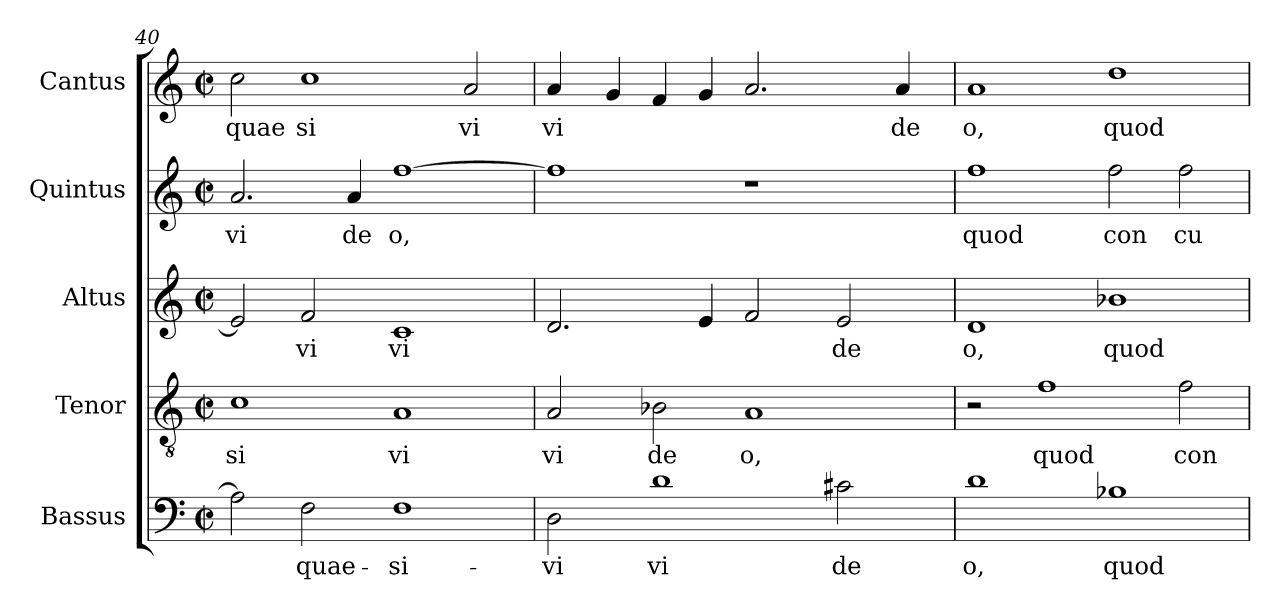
**kern	**text	**kern	**text	**kern	**text	**kern	**text	**kern	**text
*part5	*part5	*part4	*part4	*part3	*part3	*part2	*part2	*part1	*part1
*staff5	*staff5	*staff4	*staff4	*staff3	*staff3	*staff2	*staff2	*staff1	*staff1
*I"Bassus	*	*I"Tenor	*	*I"Altus	*	*I"Quintus	*	*I"Cantus	*
*clefF4	*	*clefGv2	*	*clefG2	*	*clefG2	*	*clefG2	*
*M2/2	*	*M2/2	*	*M2/2	*	*M2/2	*	*M2/2	*
*met(c|)	*	*met(c|)	*	*met(c|)	*	*met(c|)	*	*met(c|)	*
=40	=40	=40	=40	=40	=40	=40	=40	=40	=40
!	!	!	!LO:LY:b:cj	!	!	!	!LO:LY:b:cj	!	!LO:LY:b:cj
2A\]	.	1c	si	2e/]	.	2.a/	vi	2cc\	quae
!	!LO:LY:b:cj	!	!	!	!LO:LY:b:cj	!	!	!	!LO:LY:b:cj
2F\	quae-	.	.	2f/	vi	.	.	1cc	si
!	!	!	!	!	!	!	!LO:LY:b:cj	!	!
.	.	.	.	.	.	4a/	de	.	.
!	!LO:LY:b:cj	!	!LO:LY:b:cj	!	!LO:LY:b:cj	!	!LO:LY:b:cj	!	!
1F	-si-	1A	vi	1c	vi	[>1ff	o,	.	.
!	!	!	!	!	!	!	!	!	!LO:LY:b:cj
.	.	.	.	.	.	.	.	2a/	vi
!!LO:LB:g=z
=41	=41	=41	=41	=41	=41	=41	=41	=41	=41
!	!LO:LY:b:cj	!	!LO:LY:b:cj	!	!	!	!	!	!LO:LY:b:cj
*	*	*	*	*^	*	*	*	*	*
2D\	-vi	2A/	vi	2.d/	8.ryy	.	1ff]	.	4a/	vi
.	.	.	.	.	1ryy	.	.	.	.	.
.	.	.	.	.	.	.	.	.	4g/	.
!	!LO:LY:b:cj	!	!LO:LY:b:cj	!	!	!	!	!	!	!
1d	vi	2B-X\	de	.	.	.	.	.	4f/	.
.	.	.	.	4e/	.	.	.	.	4g/	.
!	!	!	!LO:LY:b:cj	!	!	!	!	!	!	!
.	.	1A	o,	2f/	.	.	1r	.	2.a/	.
.	.	.	.	.	2ryy	.	.	.	.	.
!	!LO:LY:b:cj	!	!	!	!	!LO:LY:b:cj	!	!	!	!
2c#X\	de	.	.	2e/	.	de	.	.	.	.
.	.	.	.	.	4ryy	.	.	.	.	.
!	!	!	!	!	!	!	!	!	!	!LO:LY:b:cj
.	.	.	.	.	.	.	.	.	4a/	de
.	.	.	.	.	16ryy	.	.	.	.	.
=42	=42	=42	=42	=42	=42	=42	=42	=42	=42	=42
!	!LO:LY:b:cj	!	!	!	!	!LO:LY:b:cj	!	!LO:LY:b:cj	!	!LO:LY:b:cj
*	*	*	*	*v	*v	*	*	*	*	*
1d	o,	2r	.	1d	o,	1ff	quod	1a	o,
!	!	!	!LO:LY:b:cj	!	!	!	!	!	!
.	.	1f	quod	.	.	.	.	.	.
!	!LO:LY:b:cj	!	!	!	!LO:LY:b:cj	!	!LO:LY:b:cj	!	!LO:LY:b:cj
1B-X	quod	.	.	1b-X	quod	2ff\	con	1dd	quod
!	!	!	!LO:LY:b:cj	!	!	!	!LO:LY:b:cj	!	!
.	.	2f\	con	.	.	2ff\	cu	.	.
=	=	=	=	=	=	=	=	=	=
*-	*-	*-	*-	*-	*-	*-	*-	*-	*-
